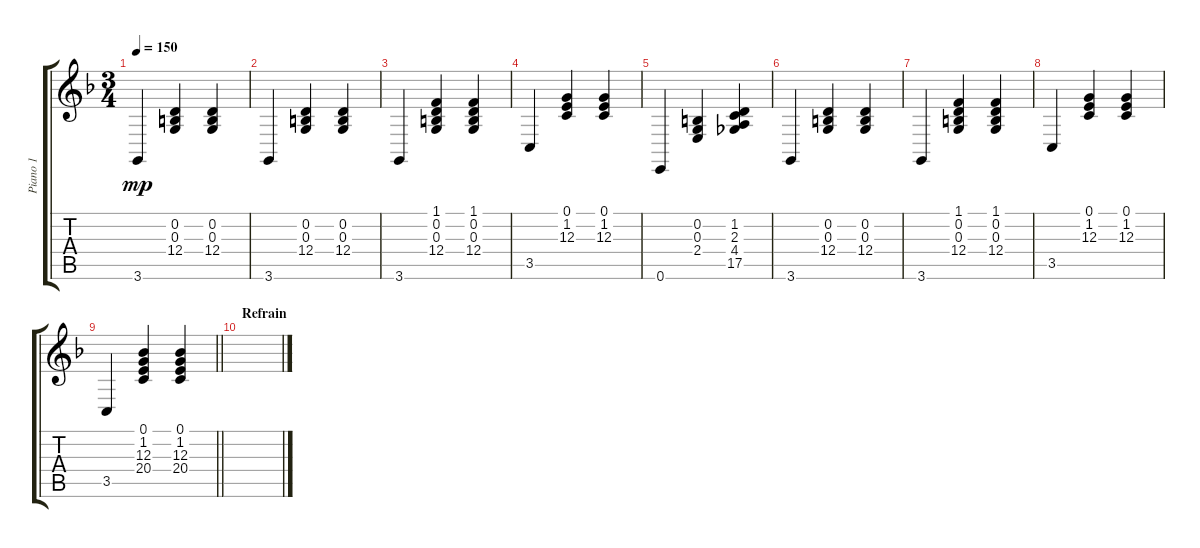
\track ("Piano 1" "Piano 1") {instrument acousticgrandpiano}
\staff {score tabs}
\tuning (E4 B3 G3 D3 A2 E2) {hide}
\ts (3 4)
\tempo 150
\clef g2
\ks f
3.6.4{dy mp} (0.2 0.3 12.4).4 (0.2 0.3 12.4).4 |
3.6.4 (0.2 0.3 12.4).4 (0.2 0.3 12.4).4 |
3.6.4 (1.1 0.2 0.3 12.4).4 (1.1 0.2 0.3 12.4).4 |
3.5.4 (0.1 1.2 12.3).4 (0.1 1.2 12.3).4 |
0.6.4 (0.2 0.3 2.4).4 (1.2 2.3 4.4 17.5).4 |
3.6.4 (0.2 0.3 12.4).4 (0.2 0.3 12.4).4 |
3.6.4 (1.1 0.2 0.3 12.4).4 (1.1 0.2 0.3 12.4).4 |
3.5.4 (0.1 1.2 12.3).4 (0.1 1.2 12.3).4 |
\barLineRight lightlight
3.5.4 (0.1 1.2 12.3 20.4).4 (0.1 1.2 12.3 20.4).4 |
\section ("" "Refrain")
